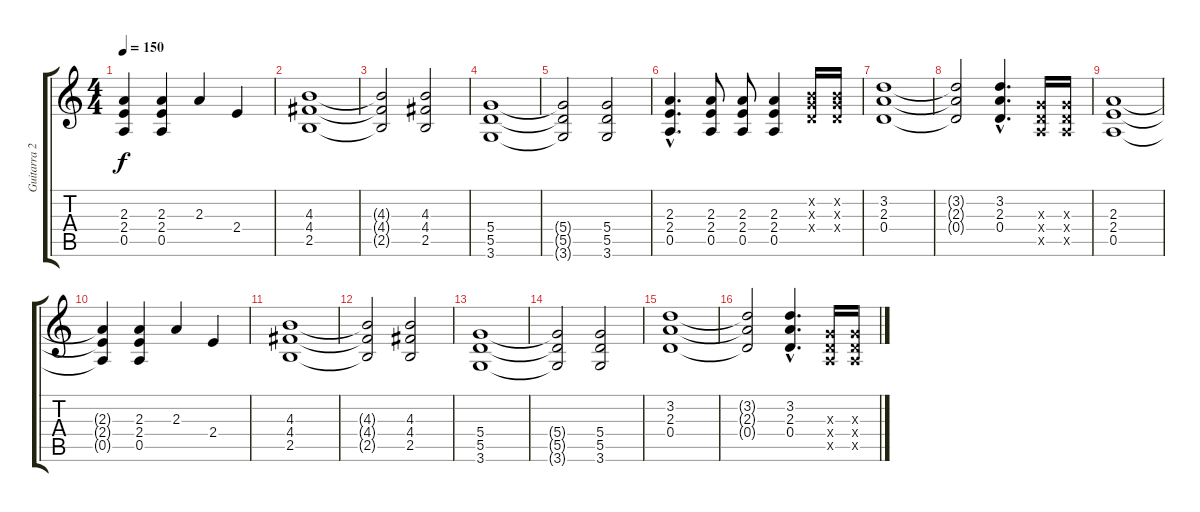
\track ("Guitarra 2" "Guitarra 2") {instrument overdrivenguitar}
\staff {score tabs}
\tuning (E4 B3 G3 D3 A2 E2) {hide}
\ts (4 4)
\tempo 150
\clef g2
\ks c
(2.3{t} 2.4{t} 0.5{t}).4{dy f} (2.3 2.4 0.5).4 2.3.4 2.4.4 |
(4.3 4.4 2.5).1 |
(4.3{t} 4.4{t} 2.5{t}).2 (4.3 4.4 2.5).2 |
(5.4 5.5 3.6).1 |
(5.4{t} 5.5{t} 3.6{t}).2 (5.4 5.5 3.6).2 |
(2.3{hac} 2.4{hac} 0.5{hac}).4{d} (2.3 2.4 0.5).8 (2.3 2.4 0.5).8 (2.3 2.4 0.5).4 (0.2{x} 0.3{x} 0.4{x}).16 (0.2{x} 0.3{x} 0.4{x}).16 |
(3.2 2.3 0.4).1 |
(3.2{t} 2.3{t} 0.4{t}).2 (3.2{hac} 2.3{hac} 0.4{hac}).4{d} (0.3{x} 0.4{x} 0.5{x}).16 (0.3{x} 0.4{x} 0.5{x}).16 |
(2.3 2.4 0.5).1 |
(2.3{t} 2.4{t} 0.5{t}).4 (2.3 2.4 0.5).4 2.3.4 2.4.4 |
(4.3 4.4 2.5).1 |
(4.3{t} 4.4{t} 2.5{t}).2 (4.3 4.4 2.5).2 |
(5.4 5.5 3.6).1 |
(5.4{t} 5.5{t} 3.6{t}).2 (5.4 5.5 3.6).2 |
(3.2 2.3 0.4).1 |
(3.2{t} 2.3{t} 0.4{t}).2 (3.2{hac} 2.3{hac} 0.4{hac}).4{d} (0.3{x} 0.4{x} 0.5{x}).16 (0.3{x} 0.4{x} 0.5{x}).16
